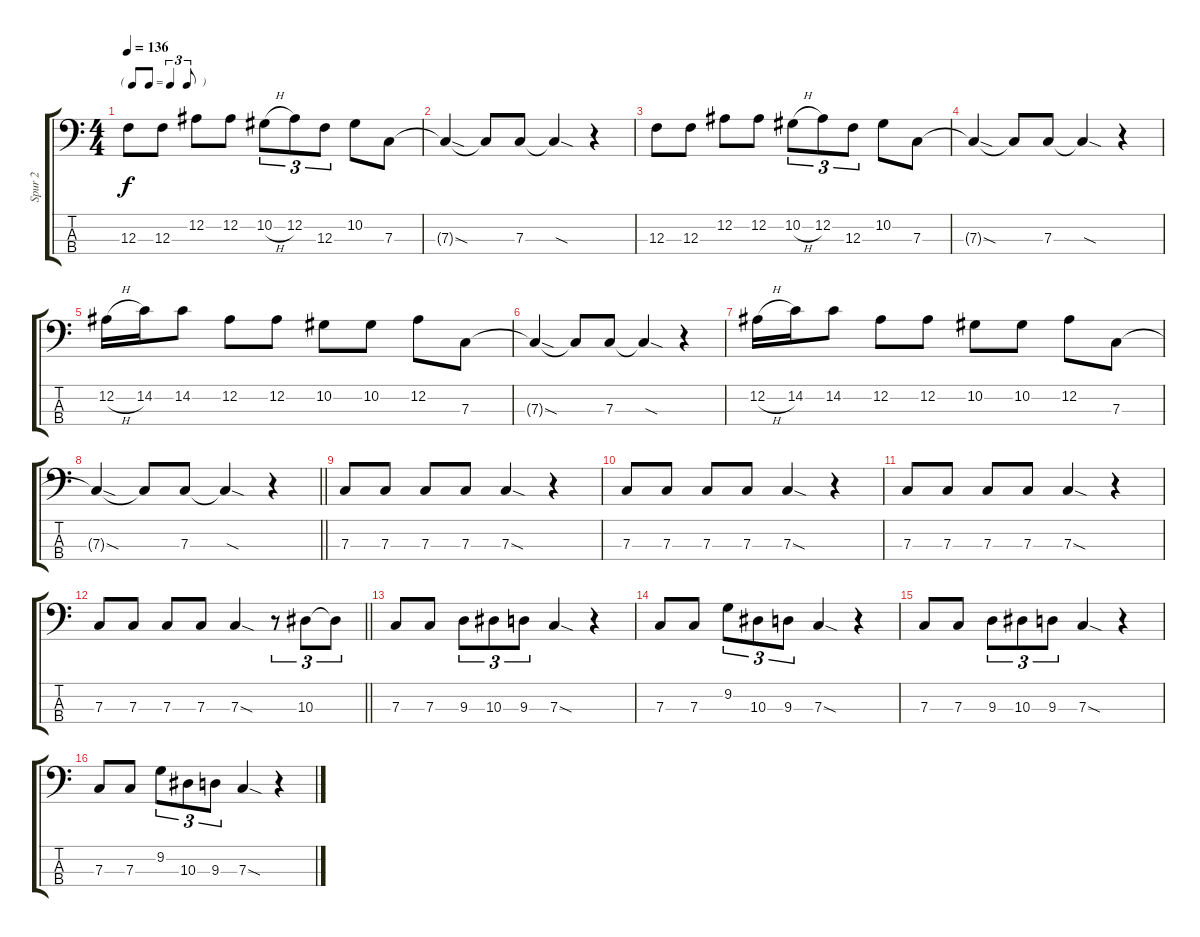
\track ("Spur 2" "Spur 2") {instrument electricbasspick}
\staff {score tabs}
\tuning (Eb2 Bb1 F1 C1) {hide}
\ts (4 4)
\tf triplet8th
\tempo 136
\clef f4
\ks c
12.3.8{dy f} 12.3.8 12.2.8 12.2.8 10.2{h}.8{tu (3 2)} 12.2.8{tu (3 2)} 12.3.8{tu (3 2)} 10.2.8 7.3.8 |
7.3{sod t}.4 7.3{t}.8 7.3.8 7.3{sod t}.4 r.4 |
12.3.8 12.3.8 12.2.8 12.2.8 10.2{h}.8{tu (3 2)} 12.2.8{tu (3 2)} 12.3.8{tu (3 2)} 10.2.8 7.3.8 |
7.3{sod t}.4 7.3{t}.8 7.3.8 7.3{sod t}.4 r.4 |
12.2{h}.16 14.2.16 14.2.8 12.2.8 12.2.8 10.2.8 10.2.8 12.2.8 7.3.8 |
7.3{sod t}.4 7.3{t}.8 7.3.8 7.3{sod t}.4 r.4 |
12.2{h}.16 14.2.16 14.2.8 12.2.8 12.2.8 10.2.8 10.2.8 12.2.8 7.3.8 |
\barLineRight lightlight
7.3{sod t}.4 7.3{t}.8 7.3.8 7.3{sod t}.4 r.4 |
7.3.8 7.3.8 7.3.8 7.3.8 7.3{sod}.4 r.4 |
7.3.8 7.3.8 7.3.8 7.3.8 7.3{sod}.4 r.4 |
7.3.8 7.3.8 7.3.8 7.3.8 7.3{sod}.4 r.4 |
\barLineRight lightlight
7.3.8 7.3.8 7.3.8 7.3.8 7.3{sod}.4 r.8{tu (3 2)} 10.3.8{tu (3 2)} 10.3{t}.8{tu (3 2)} |
7.3.8 7.3.8 9.3.8{tu (3 2)} 10.3.8{tu (3 2)} 9.3.8{tu (3 2)} 7.3{sod}.4 r.4 |
7.3.8 7.3.8 9.2.8{tu (3 2)} 10.3.8{tu (3 2)} 9.3.8{tu (3 2)} 7.3{sod}.4 r.4 |
7.3.8 7.3.8 9.3.8{tu (3 2)} 10.3.8{tu (3 2)} 9.3.8{tu (3 2)} 7.3{sod}.4 r.4 |
7.3.8 7.3.8 9.2.8{tu (3 2)} 10.3.8{tu (3 2)} 9.3.8{tu (3 2)} 7.3{sod}.4 r.4
